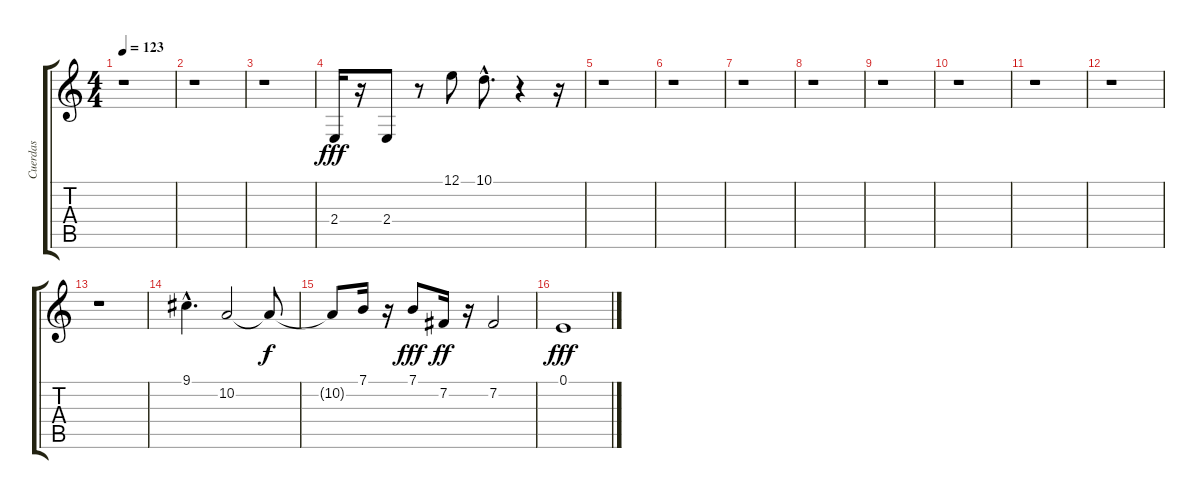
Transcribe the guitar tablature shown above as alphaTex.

\track ("Cuerdas" "Cuerdas") {instrument stringensemble1}
\staff {score tabs}
\tuning (E4 B3 G3 D3 A2 E2) {hide}
\ts (4 4)
\tempo 123
\clef g2
\ks c
r.1{dy fff instrument stringensemble1} |
r.1 |
r.1 |
2.4.16 r.16 2.4.8 r.8 12.1.8 10.1{hac}.8{d} r.4 r.16 |
r.1 |
r.1 |
r.1 |
r.1 |
r.1 |
r.1 |
r.1 |
r.1 |
r.1 |
9.1{hac}.4{d} 10.2.2 10.2{t}.8{dy f} |
10.2{t}.8 7.1.16 r.16 7.1.8{dy fff} 7.2.16{dy ff} r.16 7.2.2 |
0.1.1{dy fff}
